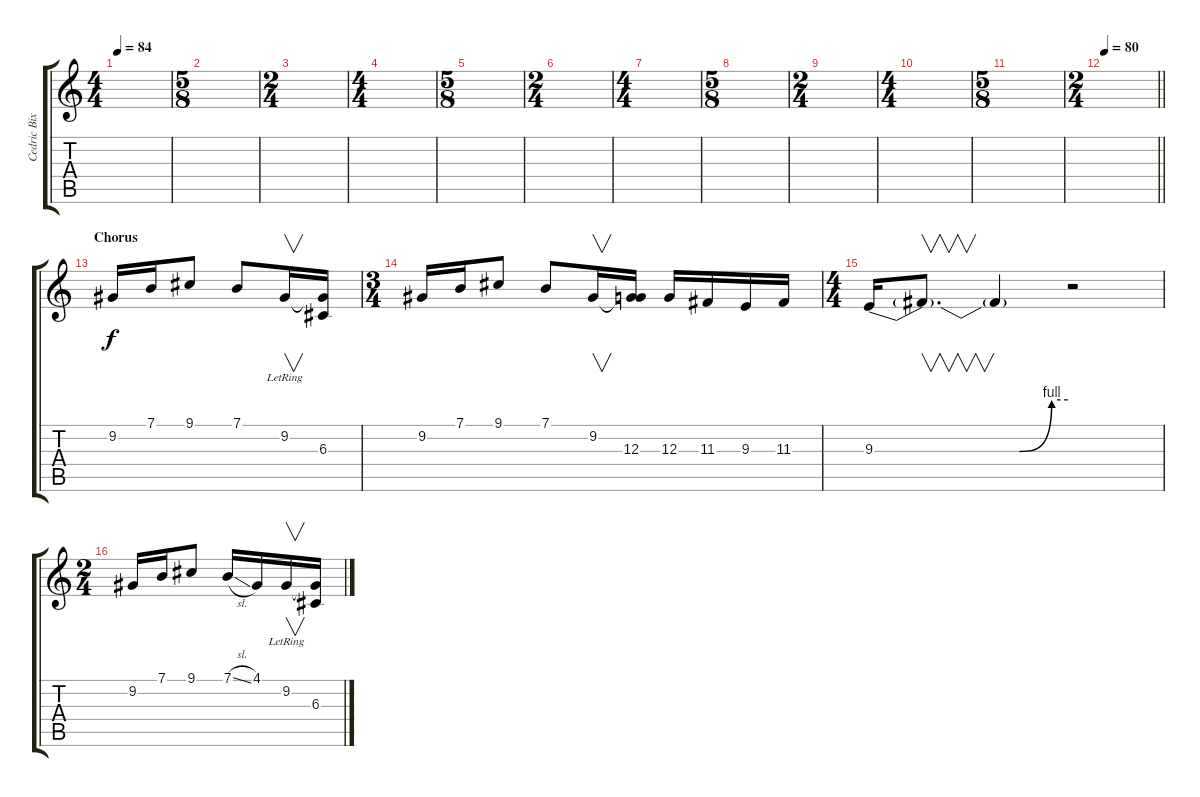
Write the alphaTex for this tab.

\track ("Cedric Bixler-Zavala" "Cedric Bix") {instrument altosax}
\staff {score tabs}
\tuning (E4 B3 G3 D3 A2 E2) {hide}
\ts (4 4)
\tempo 84
\clef g2
\ks c
|
\ts (5 8)
|
\ts (2 4)
|
\ts (4 4)
|
\ts (5 8)
|
\ts (2 4)
|
\ts (4 4)
|
\ts (5 8)
|
\ts (2 4)
|
\ts (4 4)
|
\ts (5 8)
|
\ts (2 4)
\tempo 80
\barLineRight lightlight
|
\section ("" "Chorus")
9.2.16{volume 12} 7.1.16 9.1.8 7.1.8 9.2{lr}.16{v} (9.2{t} 6.3).16 |
\ts (3 4)
9.2.16 7.1.16 9.1.8 7.1.8 9.2.16{v} (9.2{t} 12.3).16 12.3.16 11.3.16 9.3.16 11.3.16 |
\ts (4 4)
9.3{be (custom 0 0 45 0 55 4 60 4)}.16 9.3{t}.8{v d} 9.3{t}.4 r.2 |
\ts (2 4)
9.2.16 7.1.16 9.1.8 7.1{sl}.16 4.1.16 9.2{lr}.16{v} (9.2{t} 6.3).16
